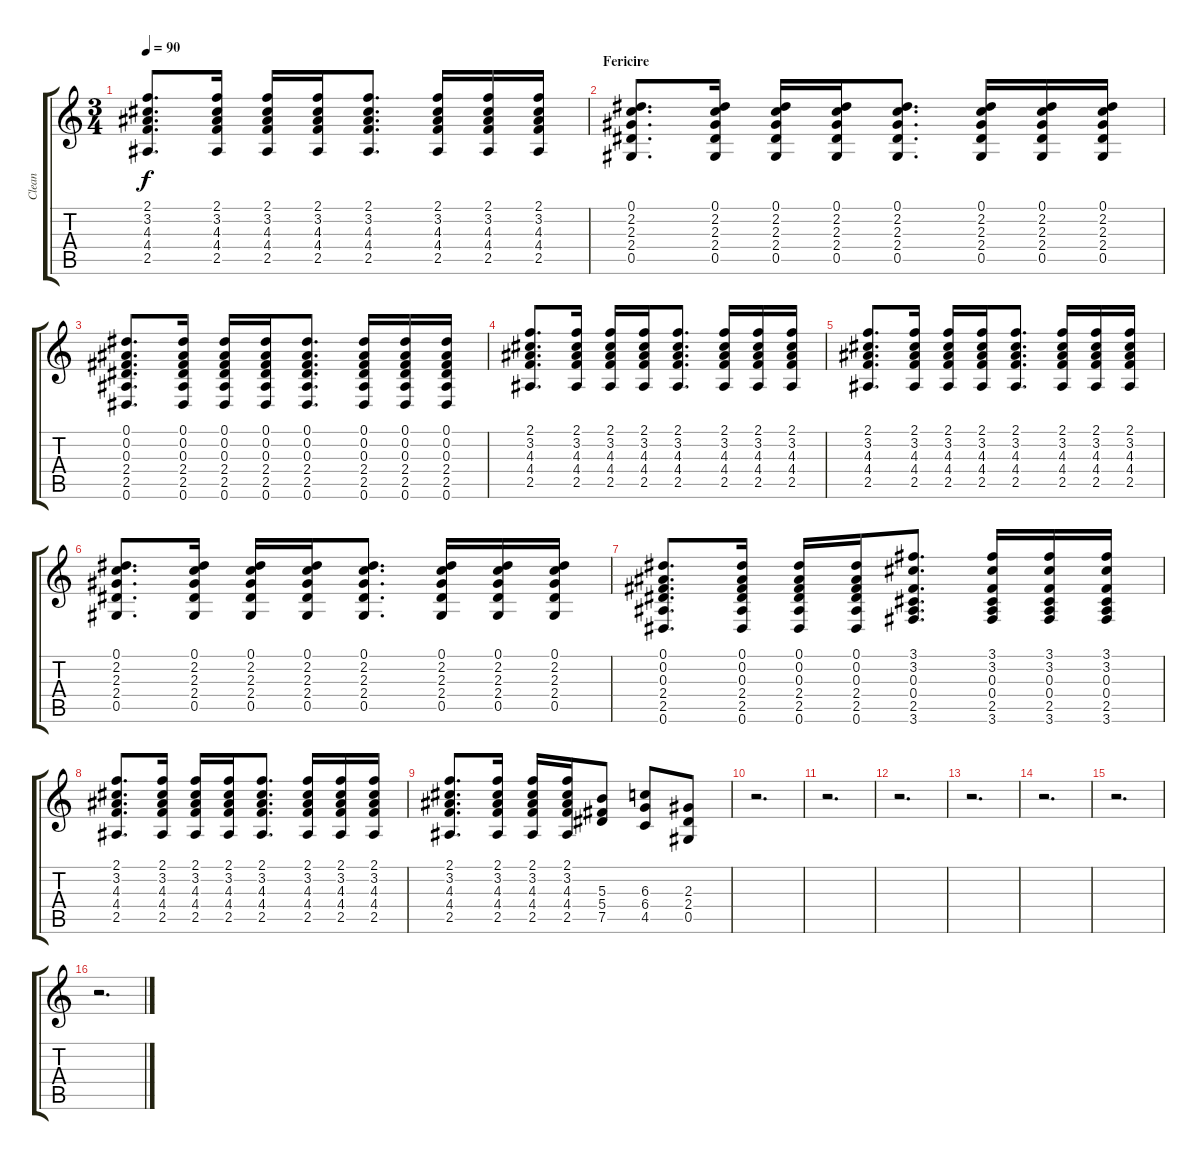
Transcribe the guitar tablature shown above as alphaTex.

\track ("Clean" "Clean") {instrument acousticguitarsteel}
\staff {score tabs}
\tuning (Eb4 Bb3 Gb3 Db3 Ab2 Eb2) {hide}
\ts (3 4)
\tempo 90
\clef g2
\ks c
(2.1 3.2 4.3 4.4 2.5).8{d dy f} (2.1 3.2 4.3 4.4 2.5).16 (2.1 3.2 4.3 4.4 2.5).16 (2.1 3.2 4.3 4.4 2.5).16 (2.1 3.2 4.3 4.4 2.5).8{d} (2.1 3.2 4.3 4.4 2.5).16 (2.1 3.2 4.3 4.4 2.5).16 (2.1 3.2 4.3 4.4 2.5).16 |
\section ("" "Fericire")
(0.1 2.2 2.3 2.4 0.5).8{d} (0.1 2.2 2.3 2.4 0.5).16 (0.1 2.2 2.3 2.4 0.5).16 (0.1 2.2 2.3 2.4 0.5).16 (0.1 2.2 2.3 2.4 0.5).8{d} (0.1 2.2 2.3 2.4 0.5).16 (0.1 2.2 2.3 2.4 0.5).16 (0.1 2.2 2.3 2.4 0.5).16 |
(0.1 0.2 0.3 2.4 2.5 0.6).8{d} (0.1 0.2 0.3 2.4 2.5 0.6).16 (0.1 0.2 0.3 2.4 2.5 0.6).16 (0.1 0.2 0.3 2.4 2.5 0.6).16 (0.1 0.2 0.3 2.4 2.5 0.6).8{d} (0.1 0.2 0.3 2.4 2.5 0.6).16 (0.1 0.2 0.3 2.4 2.5 0.6).16 (0.1 0.2 0.3 2.4 2.5 0.6).16 |
(2.1 3.2 4.3 4.4 2.5).8{d} (2.1 3.2 4.3 4.4 2.5).16 (2.1 3.2 4.3 4.4 2.5).16 (2.1 3.2 4.3 4.4 2.5).16 (2.1 3.2 4.3 4.4 2.5).8{d} (2.1 3.2 4.3 4.4 2.5).16 (2.1 3.2 4.3 4.4 2.5).16 (2.1 3.2 4.3 4.4 2.5).16 |
(2.1 3.2 4.3 4.4 2.5).8{d} (2.1 3.2 4.3 4.4 2.5).16 (2.1 3.2 4.3 4.4 2.5).16 (2.1 3.2 4.3 4.4 2.5).16 (2.1 3.2 4.3 4.4 2.5).8{d} (2.1 3.2 4.3 4.4 2.5).16 (2.1 3.2 4.3 4.4 2.5).16 (2.1 3.2 4.3 4.4 2.5).16 |
(0.1 2.2 2.3 2.4 0.5).8{d} (0.1 2.2 2.3 2.4 0.5).16 (0.1 2.2 2.3 2.4 0.5).16 (0.1 2.2 2.3 2.4 0.5).16 (0.1 2.2 2.3 2.4 0.5).8{d} (0.1 2.2 2.3 2.4 0.5).16 (0.1 2.2 2.3 2.4 0.5).16 (0.1 2.2 2.3 2.4 0.5).16 |
(0.1 0.2 0.3 2.4 2.5 0.6).8{d} (0.1 0.2 0.3 2.4 2.5 0.6).16 (0.1 0.2 0.3 2.4 2.5 0.6).16 (0.1 0.2 0.3 2.4 2.5 0.6).16 (3.1 3.2 0.3 0.4 2.5 3.6).8{d} (3.1 3.2 0.3 0.4 2.5 3.6).16 (3.1 3.2 0.3 0.4 2.5 3.6).16 (3.1 3.2 0.3 0.4 2.5 3.6).16 |
(2.1 3.2 4.3 4.4 2.5).8{d} (2.1 3.2 4.3 4.4 2.5).16 (2.1 3.2 4.3 4.4 2.5).16 (2.1 3.2 4.3 4.4 2.5).16 (2.1 3.2 4.3 4.4 2.5).8{d} (2.1 3.2 4.3 4.4 2.5).16 (2.1 3.2 4.3 4.4 2.5).16 (2.1 3.2 4.3 4.4 2.5).16 |
(2.1 3.2 4.3 4.4 2.5).8{d} (2.1 3.2 4.3 4.4 2.5).16 (2.1 3.2 4.3 4.4 2.5).16 (2.1 3.2 4.3 4.4 2.5).16 (5.3 5.4 7.5).8 (6.3 6.4 4.5).8 (2.3 2.4 0.5).8 |
r.2{d} |
r.2{d} |
r.2{d} |
r.2{d} |
r.2{d} |
r.2{d} |
r.2{d}
